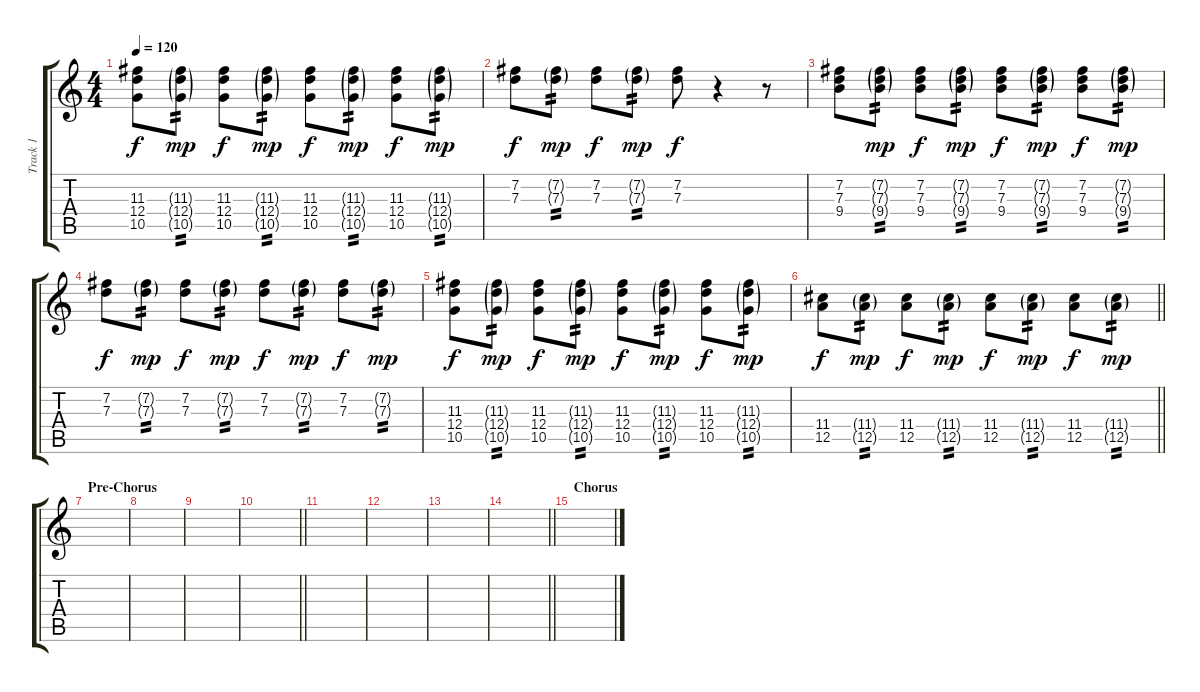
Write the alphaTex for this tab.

\track ("Track 1" "Track 1") {instrument distortionguitar}
\staff {score tabs}
\tuning (E4 B3 G3 D3 A2 E2) {hide}
\ts (4 4)
\tempo 120
\clef g2
\ks c
(11.3 12.4 10.5).8{dy f} (11.3{g} 12.4{g} 10.5{g}).8{tp 2 dy mp} (11.3 12.4 10.5).8{dy f} (11.3{g} 12.4{g} 10.5{g}).8{tp 2 dy mp} (11.3 12.4 10.5).8{dy f} (11.3{g} 12.4{g} 10.5{g}).8{tp 2 dy mp} (11.3 12.4 10.5).8{dy f} (11.3{g} 12.4{g} 10.5{g}).8{tp 2 dy mp} |
(7.2 7.3).8{dy f} (7.2{g} 7.3{g}).8{tp 2 dy mp} (7.2 7.3).8{dy f} (7.2{g} 7.3{g}).8{tp 2 dy mp} (7.2 7.3).8{dy f} r.4 r.8 |
(7.2 7.3 9.4).8 (7.2{g} 7.3{g} 9.4{g}).8{tp 2 dy mp} (7.2 7.3 9.4).8{dy f} (7.2{g} 7.3{g} 9.4{g}).8{tp 2 dy mp} (7.2 7.3 9.4).8{dy f} (7.2{g} 7.3{g} 9.4{g}).8{tp 2 dy mp} (7.2 7.3 9.4).8{dy f} (7.2{g} 7.3{g} 9.4{g}).8{tp 2 dy mp} |
(7.2 7.3).8{dy f} (7.2{g} 7.3{g}).8{tp 2 dy mp} (7.2 7.3).8{dy f} (7.2{g} 7.3{g}).8{tp 2 dy mp} (7.2 7.3).8{dy f} (7.2{g} 7.3{g}).8{tp 2 dy mp} (7.2 7.3).8{dy f} (7.2{g} 7.3{g}).8{tp 2 dy mp} |
(11.3 12.4 10.5).8{dy f} (11.3{g} 12.4{g} 10.5{g}).8{tp 2 dy mp} (11.3 12.4 10.5).8{dy f} (11.3{g} 12.4{g} 10.5{g}).8{tp 2 dy mp} (11.3 12.4 10.5).8{dy f} (11.3{g} 12.4{g} 10.5{g}).8{tp 2 dy mp} (11.3 12.4 10.5).8{dy f} (11.3{g} 12.4{g} 10.5{g}).8{tp 2 dy mp} |
\barLineRight lightlight
(11.4 12.5).8{dy f} (11.4{g} 12.5{g}).8{tp 2 dy mp} (11.4 12.5).8{dy f} (11.4{g} 12.5{g}).8{tp 2 dy mp} (11.4 12.5).8{dy f} (11.4{g} 12.5{g}).8{tp 2 dy mp} (11.4 12.5).8{dy f} (11.4{g} 12.5{g}).8{tp 2 dy mp} |
\section ("" "Pre-Chorus")
|
|
|
\barLineRight lightlight
|
|
|
|
\barLineRight lightlight
|
\section ("" "Chorus")
